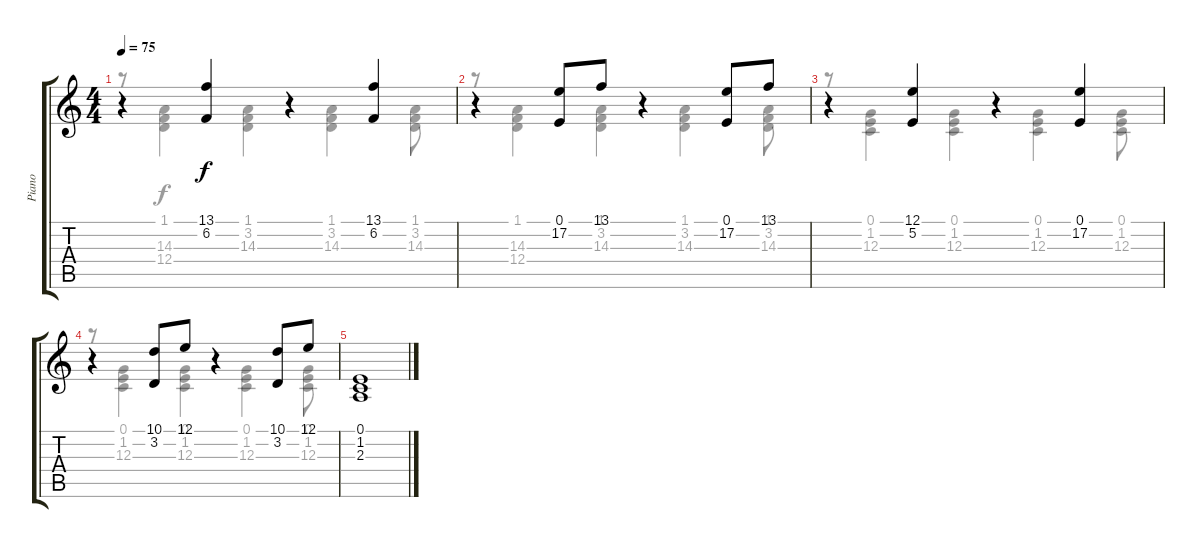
\track ("Piano" "Piano") {instrument acousticgrandpiano}
\staff {score tabs}
\tuning (E4 B3 G3 D3 A2 E2) {hide}
\voice
\ts (4 4)
\tempo 75
\clef g2
\ks c
r.4{dy f} (13.1 6.2).4 r.4 (13.1 6.2).4 |
r.4 (0.1 17.2).8 13.1.8 r.4 (0.1 17.2).8 13.1.8 |
r.4 (12.1 5.2).4 r.4 (0.1 17.2).4 |
r.4 (10.1 3.2).8 12.1.8 r.4 (10.1 3.2).8 12.1.8 |
(0.1 1.2 2.3).1
\voice
\clef g2
\ottava regular
\simile none
\ks c
r.8{dy f} (1.1 14.3 12.4).4 (1.1 3.2 14.3).4 (1.1 3.2 14.3).4 (1.1 3.2 14.3).8 |
r.8 (1.1 14.3 12.4).4 (1.1 3.2 14.3).4 (1.1 3.2 14.3).4 (1.1 3.2 14.3).8 |
r.8 (0.1 1.2 12.3).4 (0.1 1.2 12.3).4 (0.1 1.2 12.3).4 (0.1 1.2 12.3).8 |
r.8 (0.1 1.2 12.3).4 (0.1 1.2 12.3).4 (0.1 1.2 12.3).4 (0.1 1.2 12.3).8 |
